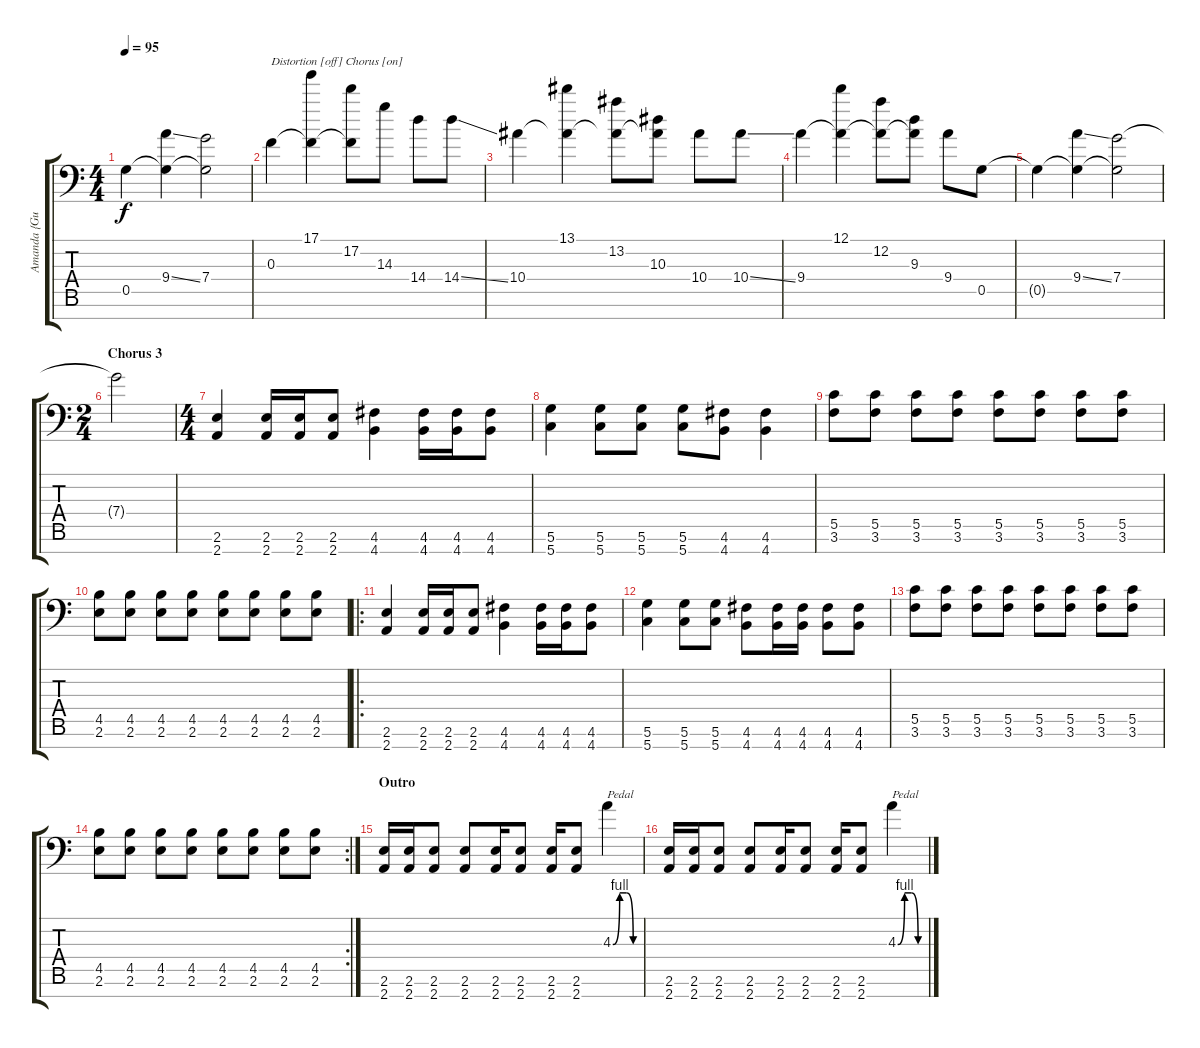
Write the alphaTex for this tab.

\track ("Amanda {Guitar}" "Amanda {Gu") {instrument distortionguitar}
\staff {score tabs}
\tuning (D4 A3 F3 C3 G2 D2 G1) {hide}
\ts (4 4)
\tempo 95
\clef f4
\ks c
0.5{t}.4{dy f} (9.4{ss} 0.5{t}).4 (7.4 0.5{t}).2 |
0.3.4{txt "Distortion [off] Chorus [on]" volume 14 instrument electricguitarjazz} (17.1 0.3{t}).4 (17.2 0.3{t}).8 14.3.8 14.4.8 14.4{ss}.8 |
10.4.4 (13.1 10.4{t}).4 (13.2 10.4{t}).8 (10.3 10.4{t}).8 10.4.8 10.4{ss}.8 |
9.4.4 (12.1 9.4{t}).4 (12.2 9.4{t}).8 (9.3 9.4{t}).8 9.4.8 0.5.8 |
0.5{t}.4 (9.4{ss} 0.5{t}).4 (7.4 0.5{t}).2 |
\ts (2 4)
\section ("" "Chorus 3")
7.4{t}.2 |
\ts (4 4)
(2.6 2.7).4{instrument distortionguitar} (2.6 2.7).16 (2.6 2.7).16 (2.6 2.7).8 (4.6 4.7).4 (4.6 4.7).16 (4.6 4.7).16 (4.6 4.7).8 |
(5.6 5.7).4 (5.6 5.7).8 (5.6 5.7).8 (5.6 5.7).8 (4.6 4.7).8 (4.6 4.7).4 |
(5.5 3.6).8 (5.5 3.6).8 (5.5 3.6).8 (5.5 3.6).8 (5.5 3.6).8 (5.5 3.6).8 (5.5 3.6).8 (5.5 3.6).8 |
(4.5 2.6).8 (4.5 2.6).8 (4.5 2.6).8 (4.5 2.6).8 (4.5 2.6).8 (4.5 2.6).8 (4.5 2.6).8 (4.5 2.6).8 |
\ro
(2.6 2.7).4 (2.6 2.7).16 (2.6 2.7).16 (2.6 2.7).8 (4.6 4.7).4 (4.6 4.7).16 (4.6 4.7).16 (4.6 4.7).8 |
(5.6 5.7).4 (5.6 5.7).8 (5.6 5.7).8 (4.6 4.7).8 (4.6 4.7).16 (4.6 4.7).16 (4.6 4.7).8 (4.6 4.7).8 |
(5.5 3.6).8 (5.5 3.6).8 (5.5 3.6).8 (5.5 3.6).8 (5.5 3.6).8 (5.5 3.6).8 (5.5 3.6).8 (5.5 3.6).8 |
\rc 2
(4.5 2.6).8 (4.5 2.6).8 (4.5 2.6).8 (4.5 2.6).8 (4.5 2.6).8 (4.5 2.6).8 (4.5 2.6).8 (4.5 2.6).8 |
\section ("" "Outro")
(2.6 2.7).16{instrument distortionguitar} (2.6 2.7).16 (2.6 2.7).8 (2.6 2.7).8 (2.6 2.7).16 (2.6 2.7).8 (2.6 2.7).16 (2.6 2.7).8 4.3{be (custom 0 0 15 4 30 4 45 0 60 0)}.4{txt "Pedal"} |
(2.6 2.7).16{instrument distortionguitar} (2.6 2.7).16 (2.6 2.7).8 (2.6 2.7).8 (2.6 2.7).16 (2.6 2.7).8 (2.6 2.7).16 (2.6 2.7).8 4.3{be (custom 0 0 15 4 30 4 45 0 60 0)}.4{txt "Pedal"}
